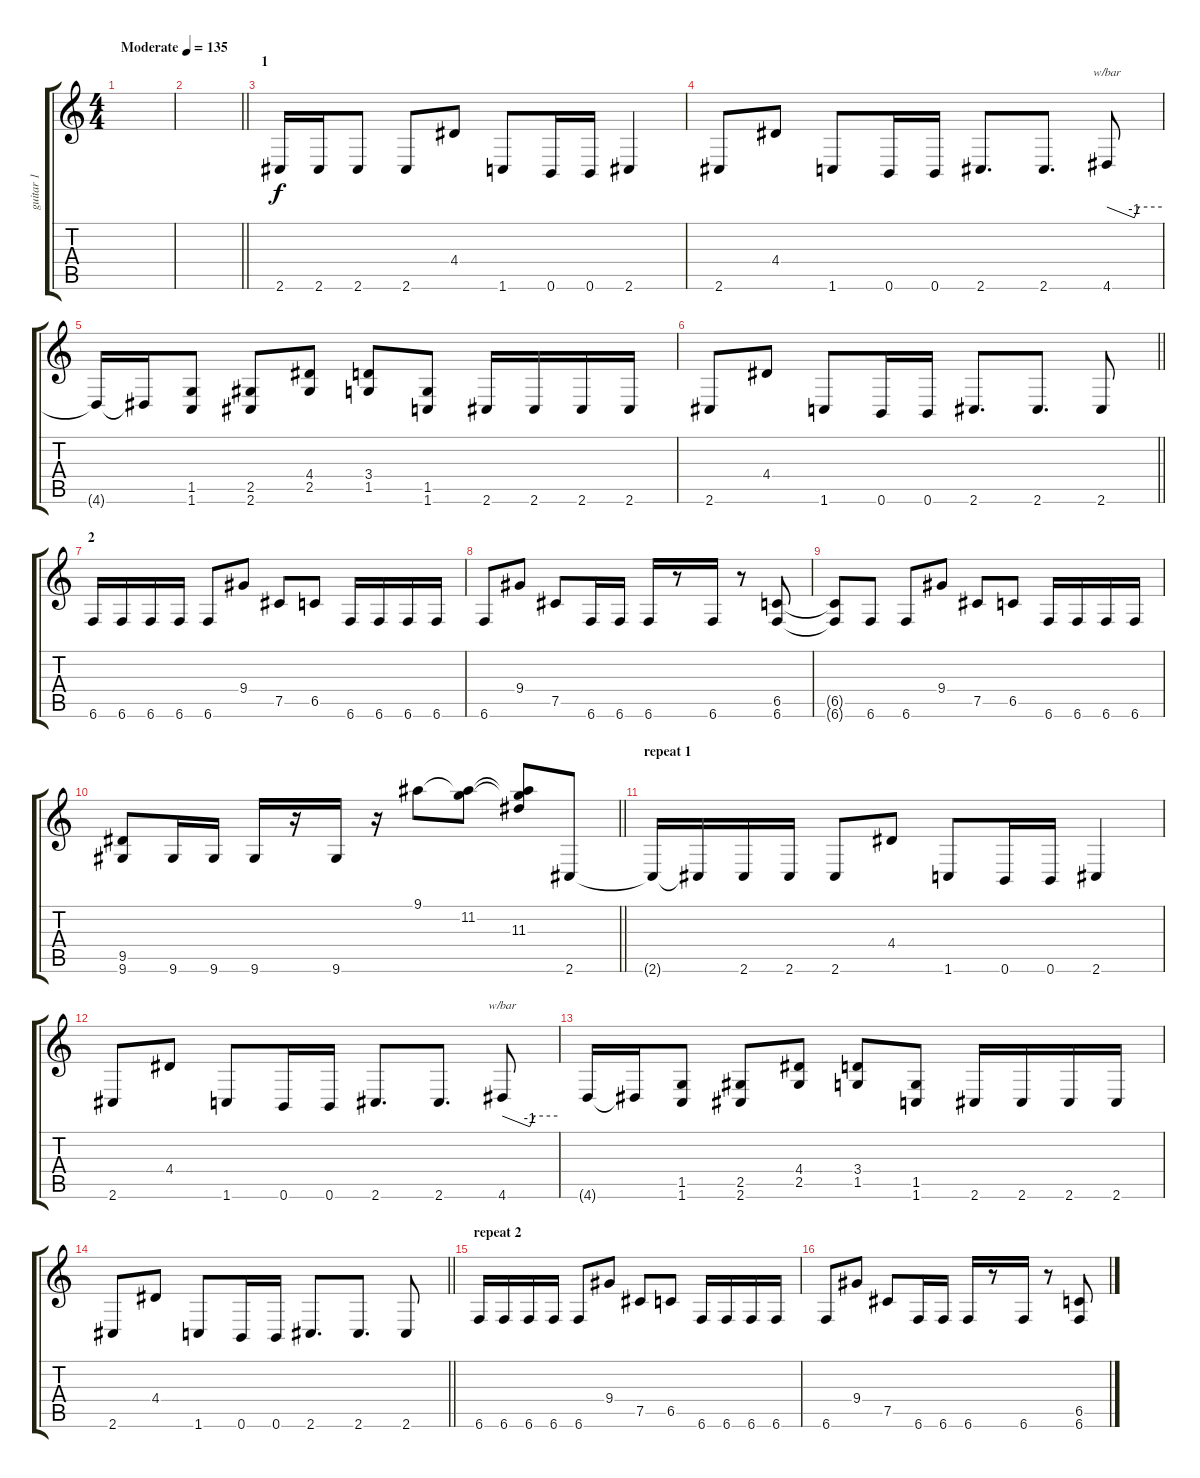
\track ("guitar 1" "guitar 1") {instrument distortionguitar}
\staff {score tabs}
\tuning (Db4 Ab3 E3 B2 Gb2 B1) {hide}
\ts (4 4)
\tempo (135 "Moderate")
\clef g2
\ks c
|
\barLineRight lightlight
|
\section ("" "1")
2.6.16 2.6.16 2.6.8 2.6.8 4.4.8 1.6.8 0.6.16 0.6.16 2.6.4 |
2.6.8 4.4.8 1.6.8 0.6.16 0.6.16 2.6.8{d} 2.6.8{d} 4.6.8{tbe (custom default 0 0 30 -4 35 0 60 0)} |
4.6{t}.16 4.6{t}.16 (1.5 1.6).8 (2.5 2.6).8 (4.4 2.5).8 (3.4 1.5).8 (1.5 1.6).8 2.6.16 2.6.16 2.6.16 2.6.16 |
\barLineRight lightlight
2.6.8 4.4.8 1.6.8 0.6.16 0.6.16 2.6.8{d} 2.6.8{d} 2.6.8 |
\section ("" "2")
6.6.16 6.6.16 6.6.16 6.6.16 6.6.8 9.4.8 7.5.8 6.5.8 6.6.16 6.6.16 6.6.16 6.6.16 |
6.6.8 9.4.8 7.5.8 6.6.16 6.6.16 6.6.16 r.8 6.6.16 r.8 (6.5 6.6).8 |
(6.5{t} 6.6{t}).8 6.6.8 6.6.8 9.4.8 7.5.8 6.5.8 6.6.16 6.6.16 6.6.16 6.6.16 |
\barLineRight lightlight
(9.5 9.6).8 9.6.16 9.6.16 9.6.16 r.16 9.6.16 r.16 9.1.8 (9.1{t} 11.2).8 (9.1{t} 11.2{t} 11.3).8 2.6.8 |
\section ("" "repeat 1")
2.6{t}.16 2.6{t}.16 2.6.16 2.6.16 2.6.8 4.4.8 1.6.8 0.6.16 0.6.16 2.6.4 |
2.6.8 4.4.8 1.6.8 0.6.16 0.6.16 2.6.8{d} 2.6.8{d} 4.6.8{tbe (custom default 0 0 30 -4 35 0 60 0)} |
4.6{t}.16 4.6{t}.16 (1.5 1.6).8 (2.5 2.6).8 (4.4 2.5).8 (3.4 1.5).8 (1.5 1.6).8 2.6.16 2.6.16 2.6.16 2.6.16 |
\barLineRight lightlight
2.6.8 4.4.8 1.6.8 0.6.16 0.6.16 2.6.8{d} 2.6.8{d} 2.6.8 |
\section ("" "repeat 2")
6.6.16 6.6.16 6.6.16 6.6.16 6.6.8 9.4.8 7.5.8 6.5.8 6.6.16 6.6.16 6.6.16 6.6.16 |
6.6.8 9.4.8 7.5.8 6.6.16 6.6.16 6.6.16 r.8 6.6.16 r.8 (6.5 6.6).8
